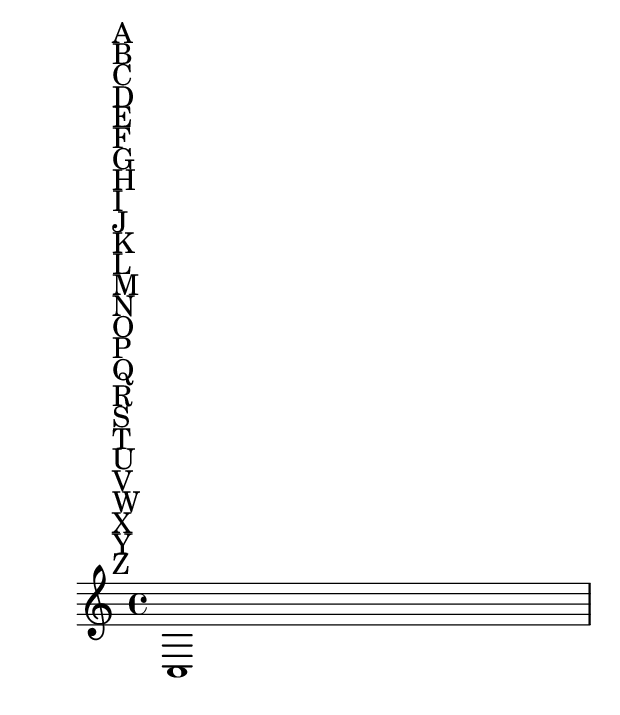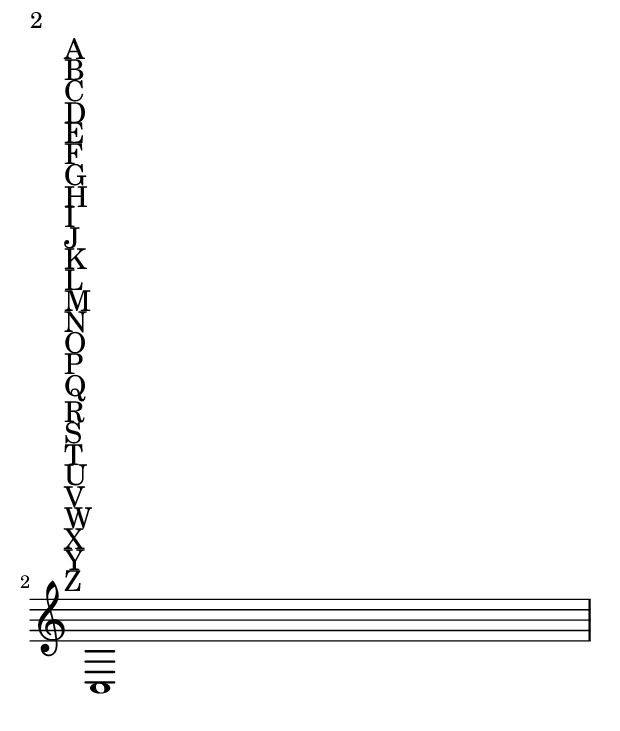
\version "2.13.27"

\header {
  texidoc = "The height of RehearsalMarks is taken into account during page
breaking."
}

#(set-default-paper-size "a6")

\book {
  \repeat unfold 2
  { \mark \markup \column {A B C D E F G H I J K L M N O P Q R S T U V W X Y Z} c1 \break }
}